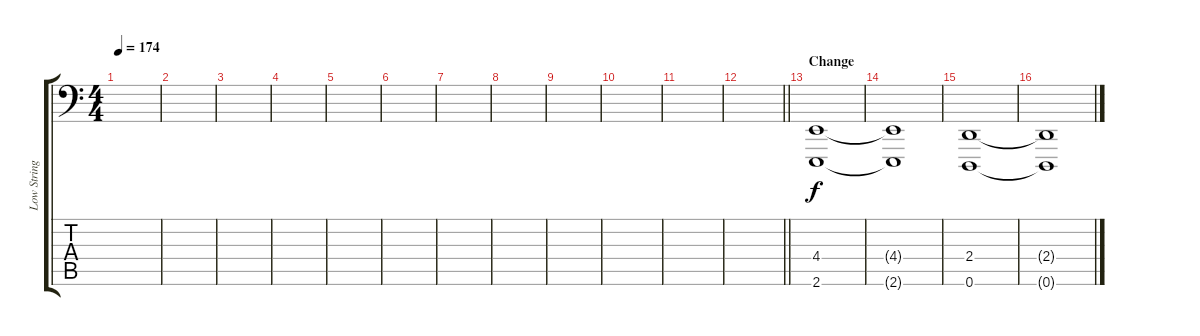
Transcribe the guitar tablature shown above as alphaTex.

\track ("Low Strings" "Low String") {instrument stringensemble1}
\staff {score tabs}
\tuning (D3 A2 F2 C2 G1 D1) {hide}
\ts (4 4)
\tempo 174
\clef f4
\ks c
|
|
|
|
|
|
|
|
|
|
|
\barLineRight lightlight
|
\section ("" "Change")
(4.4 2.6).1 |
(4.4{t} 2.6{t}).1 |
(2.4 0.6).1 |
(2.4{t} 0.6{t}).1
